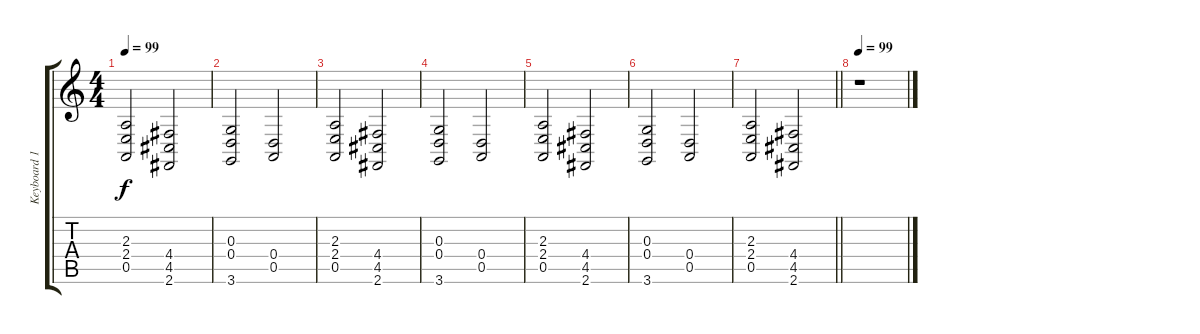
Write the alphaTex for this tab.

\track ("Keyboard 1" "Keyboard 1") {instrument lead2sawtooth}
\staff {score tabs}
\tuning (E4 B3 G3 D3 A2 E2) {hide}
\ts (4 4)
\tempo 99
\clef g2
\ks c
(2.3 2.4 0.5).2{dy f} (4.4 4.5 2.6).2 |
(0.3 0.4 3.6).2 (0.4 0.5).2 |
(2.3 2.4 0.5).2 (4.4 4.5 2.6).2 |
(0.3 0.4 3.6).2 (0.4 0.5).2 |
(2.3 2.4 0.5).2 (4.4 4.5 2.6).2 |
(0.3 0.4 3.6).2 (0.4 0.5).2 |
\barLineRight lightlight
(2.3 2.4 0.5).2 (4.4 4.5 2.6).2 |
\tempo 99
r.1
